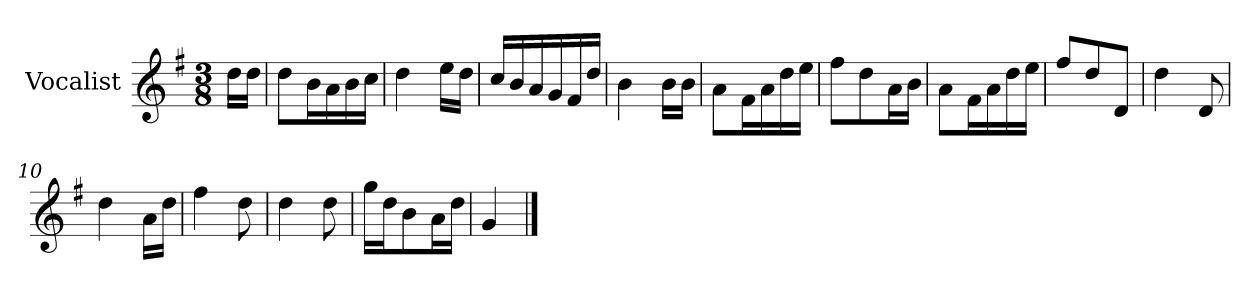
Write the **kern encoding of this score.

**kern
*part1
*staff1
*I"Vocalist
*k[f#]
*G:
*M3/8
=
16ddLL
16ddJJ
=1
8ddL
16bL
16a
16b
16ccJJ
=2
4dd
16eeLL
16ddJJ
=3
16ccLL
16b
16a
16g
16f#
16ddJJ
=4
4b
16bLL
16bJJ
=5
8aL
16f#L
16a
16dd
16eeJJ
=6
8ff#L
8dd
16aL
16bJJ
=7
8aL
16f#L
16a
16dd
16eeJJ
=8
8ff#L
8dd
8dJ
=9
4dd
8d
=10
4dd
16aLL
16ddJJ
=11
4ff#
8dd
=12
4dd
8dd
=13
16ggLL
16ddJ
8b
16aL
16ddJJ
=14
4g
==
*-
